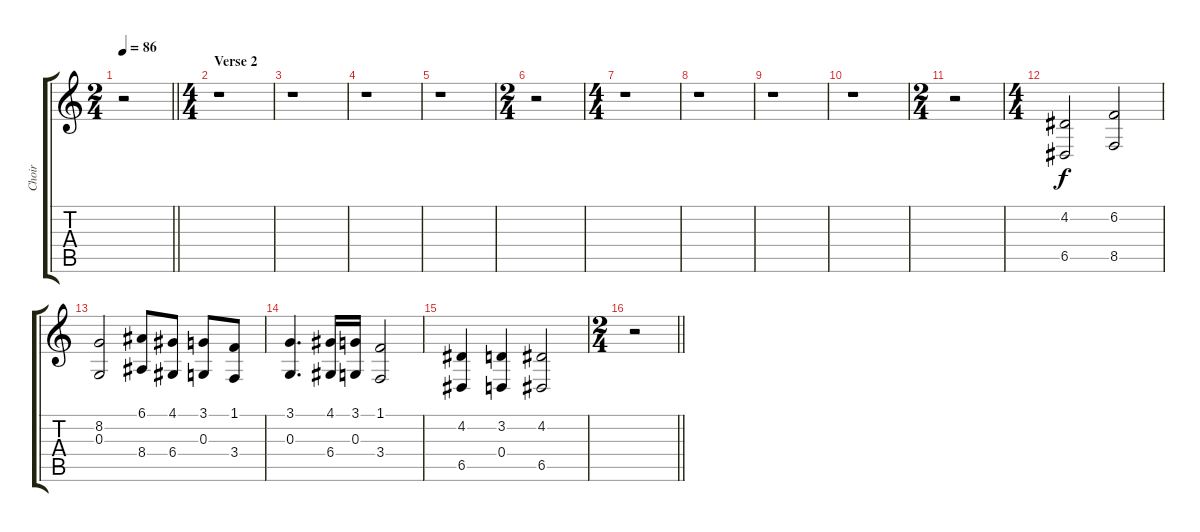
\track ("Choir" "Choir") {instrument pad4choir}
\staff {score tabs}
\tuning (E4 B3 G3 D3 A2 E2) {hide}
\ts (2 4)
\tempo 86
\clef g2
\barLineRight lightlight
\ks c
r.2{dy f} |
\ts (4 4)
\section ("" "Verse 2")
r.1 |
r.1 |
r.1 |
r.1 |
\ts (2 4)
r.2 |
\ts (4 4)
r.1 |
r.1 |
r.1 |
r.1 |
\ts (2 4)
r.2 |
\ts (4 4)
(4.2 6.5).2 (6.2 8.5).2 |
(8.2 0.3).2 (6.1 8.4).8 (4.1 6.4).8 (3.1 0.3).8 (1.1 3.4).8 |
(3.1 0.3).4{d} (4.1 6.4).16 (3.1 0.3).16 (1.1 3.4).2 |
(4.2 6.5).4 (3.2 0.4).4 (4.2 6.5).2 |
\ts (2 4)
\barLineRight lightlight
r.2
